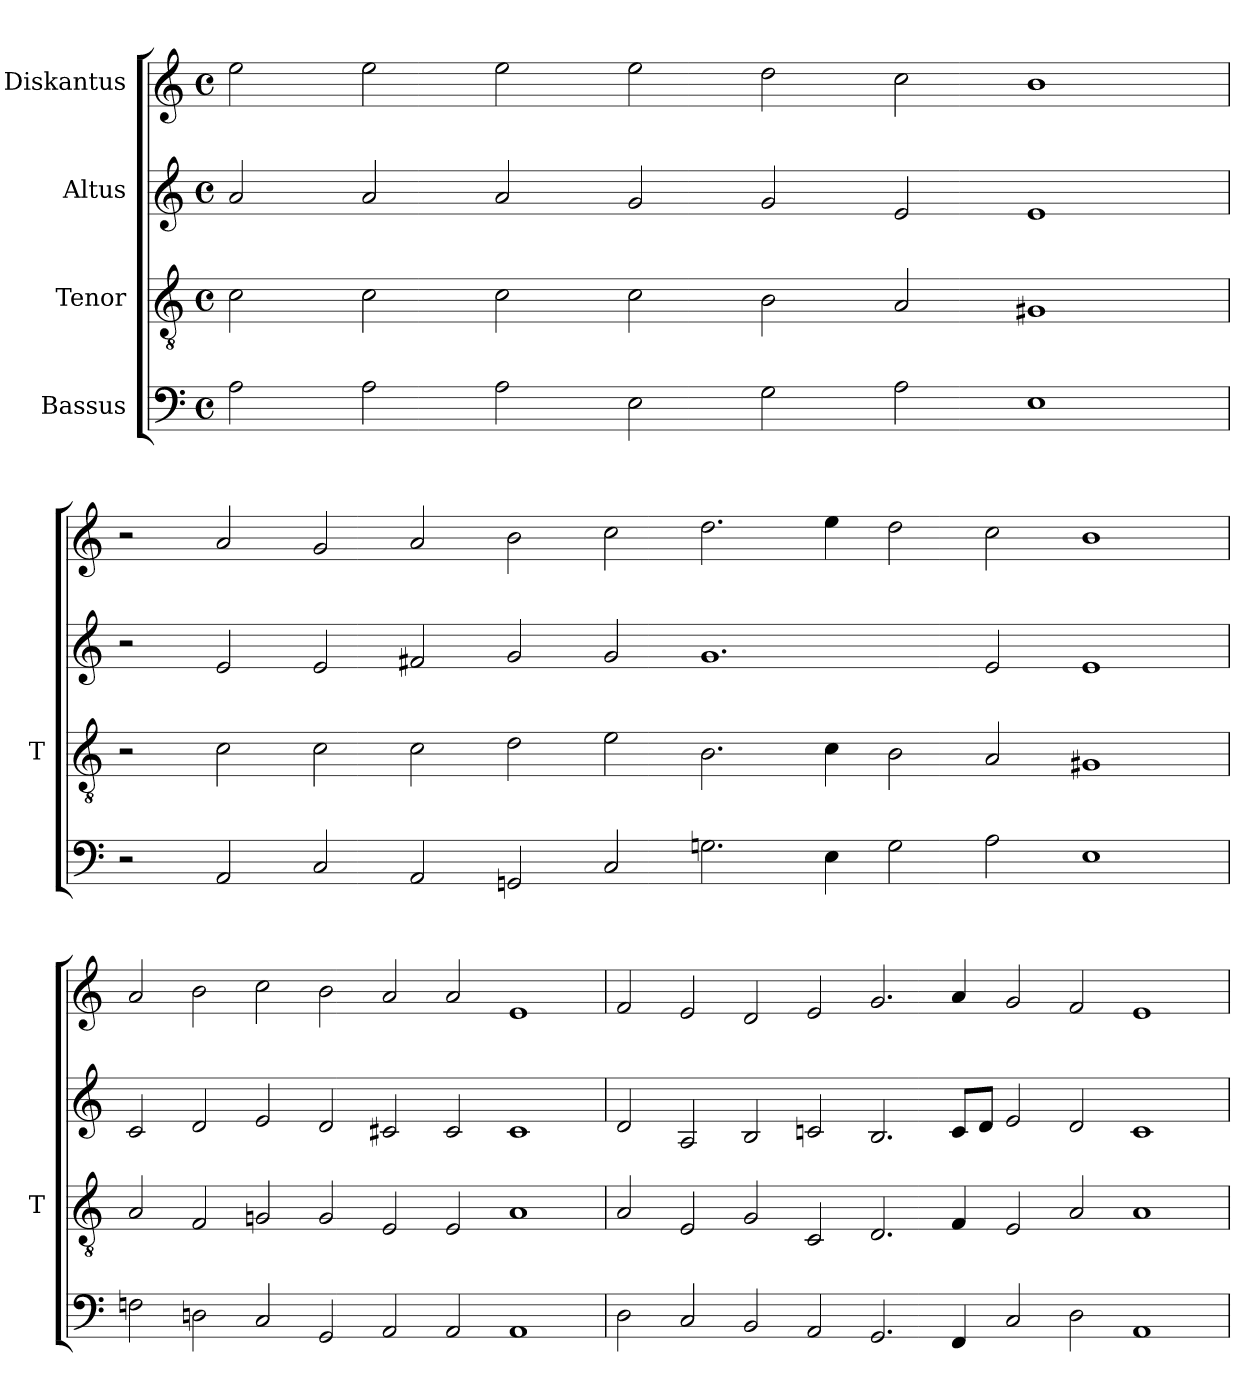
**kern	**kern	**kern	**kern
*part4	*part3	*part2	*part1
*staff4	*staff3	*staff2	*staff1
*I"Bassus	*I"Tenor	*I"Altus	*I"Diskantus
*	*I'T	*	*
*clefF4	*clefGv2	*clefG2	*clefG2
*k[]	*k[]	*k[]	*k[]
*M2/2	*M2/2	*M2/2	*M2/2
*met(c)	*met(c)	*met(c)	*met(c)
=	=	=	=
2A	2c	2a	2ee
2A	2c	2a	2ee
2A	2c	2a	2ee
2E	2c	2g	2ee
2G	2B	2g	2dd
2A	2A	2e	2cc
1E	1G#X	1e	1b
=	=	=	=
2r	2r	2r	2r
2AA	2c	2e	2a
2C	2c	2e	2g
2AA	2c	2f#X	2a
2GGn	2d	2g	2b
2C	2e	2g	2cc
2.Gn	2.B	1.g	2.dd
4E	4c	.	4ee
2G	2B	.	2dd
2A	2A	2e	2cc
1E	1G#X	1e	1b
=	=	=	=
2Fn	2A	2c	2a
2Dn	2F	2d	2b
2C	2Gn	2e	2cc
2GG	2G	2d	2b
2AA	2E	2c#X	2a
2AA	2E	2c#	2a
1AA	1A	1c#	1e
=	=	=	=
2D	2A	2d	2f
2C	2E	2A	2e
2BB	2G	2B	2d
2AA	2C	2cn	2e
2.GG	2.D	2.B	2.g
4FF	4F	8cL	4a
.	.	8dJ	.
2C	2E	2e	2g
2D	2A	2d	2f
1AA	1A	1c	1e
=	=	=	=
*-	*-	*-	*-
